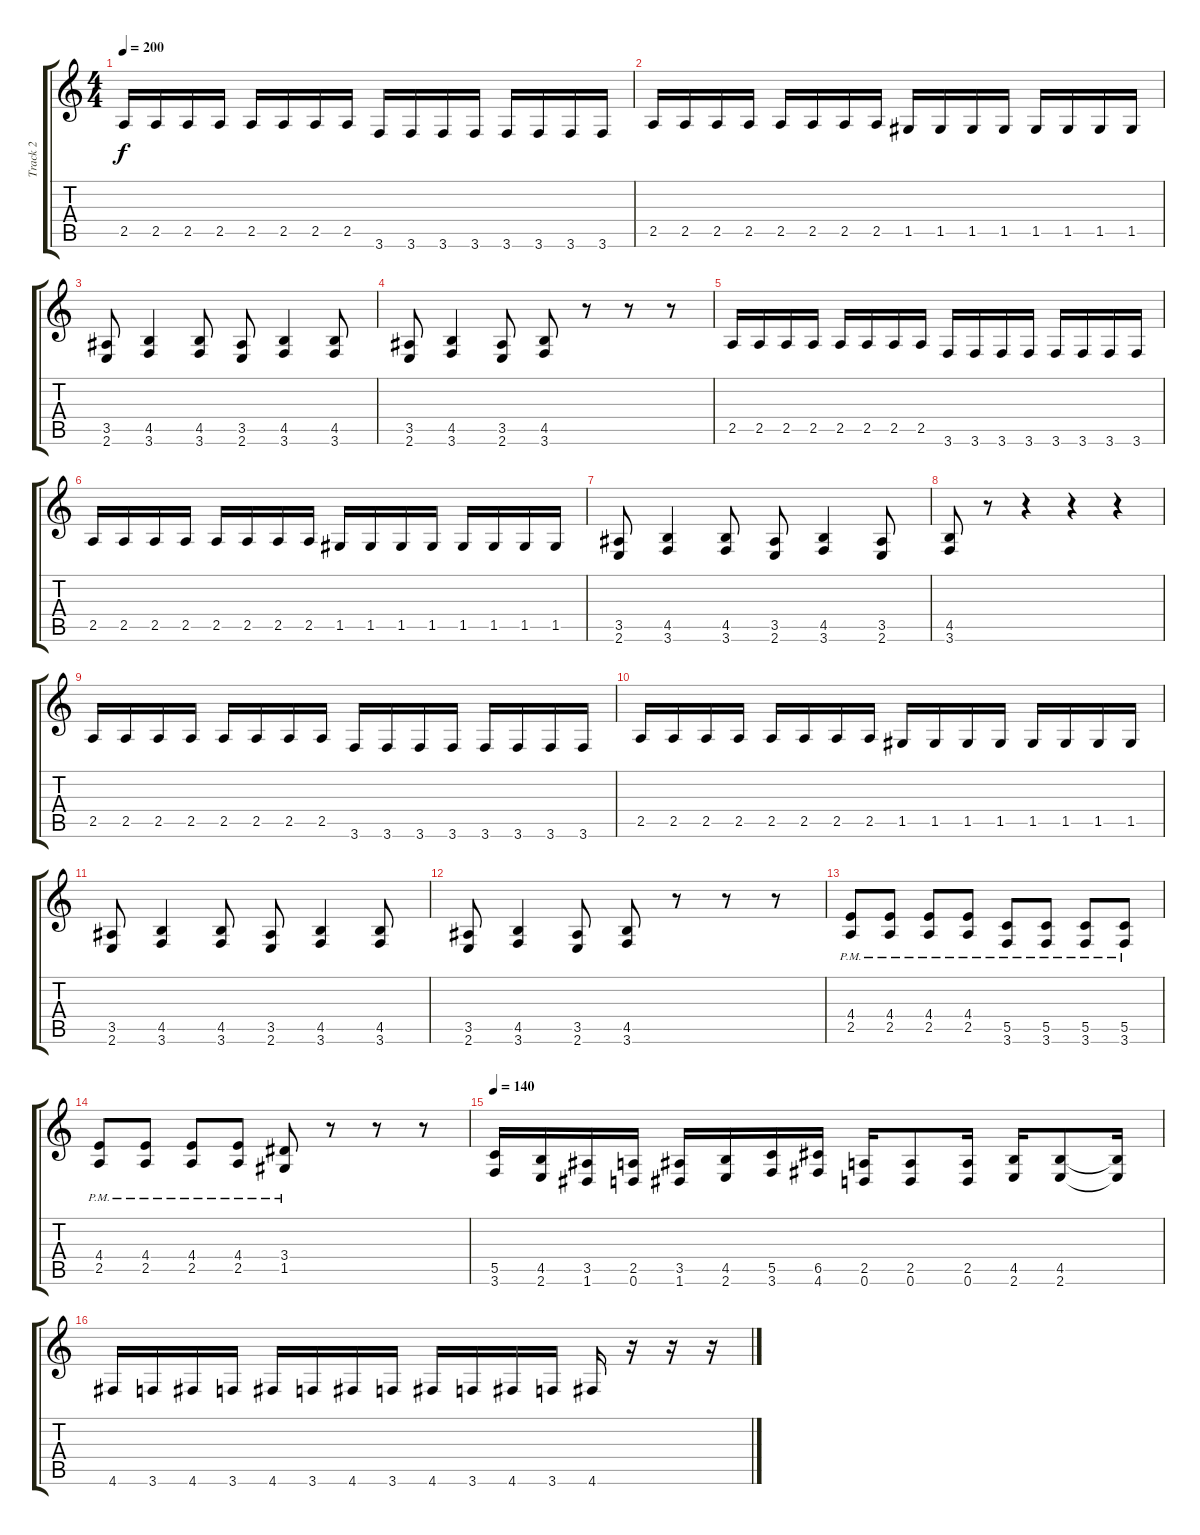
\track ("Track 2" "Track 2") {instrument distortionguitar}
\staff {score tabs}
\tuning (D4 A3 F3 C3 G2 D2) {hide}
\ts (4 4)
\tempo 200
\clef g2
\ks c
2.5.16{dy f} 2.5.16 2.5.16 2.5.16 2.5.16 2.5.16 2.5.16 2.5.16 3.6.16 3.6.16 3.6.16 3.6.16 3.6.16 3.6.16 3.6.16 3.6.16 |
2.5.16 2.5.16 2.5.16 2.5.16 2.5.16 2.5.16 2.5.16 2.5.16 1.5.16 1.5.16 1.5.16 1.5.16 1.5.16 1.5.16 1.5.16 1.5.16 |
(3.5 2.6).8 (4.5 3.6).4 (4.5 3.6).8 (3.5 2.6).8 (4.5 3.6).4 (4.5 3.6).8 |
(3.5 2.6).8 (4.5 3.6).4 (3.5 2.6).8 (4.5 3.6).8 r.8 r.8 r.8 |
2.5.16 2.5.16 2.5.16 2.5.16 2.5.16 2.5.16 2.5.16 2.5.16 3.6.16 3.6.16 3.6.16 3.6.16 3.6.16 3.6.16 3.6.16 3.6.16 |
2.5.16 2.5.16 2.5.16 2.5.16 2.5.16 2.5.16 2.5.16 2.5.16 1.5.16 1.5.16 1.5.16 1.5.16 1.5.16 1.5.16 1.5.16 1.5.16 |
(3.5 2.6).8 (4.5 3.6).4 (4.5 3.6).8 (3.5 2.6).8 (4.5 3.6).4 (3.5 2.6).8 |
(4.5 3.6).8 r.8 r.4 r.4 r.4 |
2.5.16 2.5.16 2.5.16 2.5.16 2.5.16 2.5.16 2.5.16 2.5.16 3.6.16 3.6.16 3.6.16 3.6.16 3.6.16 3.6.16 3.6.16 3.6.16 |
2.5.16 2.5.16 2.5.16 2.5.16 2.5.16 2.5.16 2.5.16 2.5.16 1.5.16 1.5.16 1.5.16 1.5.16 1.5.16 1.5.16 1.5.16 1.5.16 |
(3.5 2.6).8 (4.5 3.6).4 (4.5 3.6).8 (3.5 2.6).8 (4.5 3.6).4 (4.5 3.6).8 |
(3.5 2.6).8 (4.5 3.6).4 (3.5 2.6).8 (4.5 3.6).8 r.8 r.8 r.8 |
(4.4{pm} 2.5{pm}).8 (4.4{pm} 2.5{pm}).8 (4.4{pm} 2.5{pm}).8 (4.4{pm} 2.5{pm}).8 (5.5{pm} 3.6{pm}).8 (5.5{pm} 3.6{pm}).8 (5.5{pm} 3.6{pm}).8 (5.5{pm} 3.6{pm}).8 |
(4.4{pm} 2.5{pm}).8 (4.4{pm} 2.5{pm}).8 (4.4{pm} 2.5{pm}).8 (4.4{pm} 2.5{pm}).8 (3.4{pm} 1.5{pm}).8 r.8 r.8 r.8 |
\tempo 140
(5.5 3.6).16 (4.5 2.6).16 (3.5 1.6).16 (2.5 0.6).16 (3.5 1.6).16 (4.5 2.6).16 (5.5 3.6).16 (6.5 4.6).16 (2.5 0.6).16 (2.5 0.6).8 (2.5 0.6).16 (4.5 2.6).16 (4.5 2.6).8 (4.5{t} 2.6{t}).16 |
4.6.16 3.6.16 4.6.16 3.6.16 4.6.16 3.6.16 4.6.16 3.6.16 4.6.16 3.6.16 4.6.16 3.6.16 4.6.16 r.16 r.16 r.16
